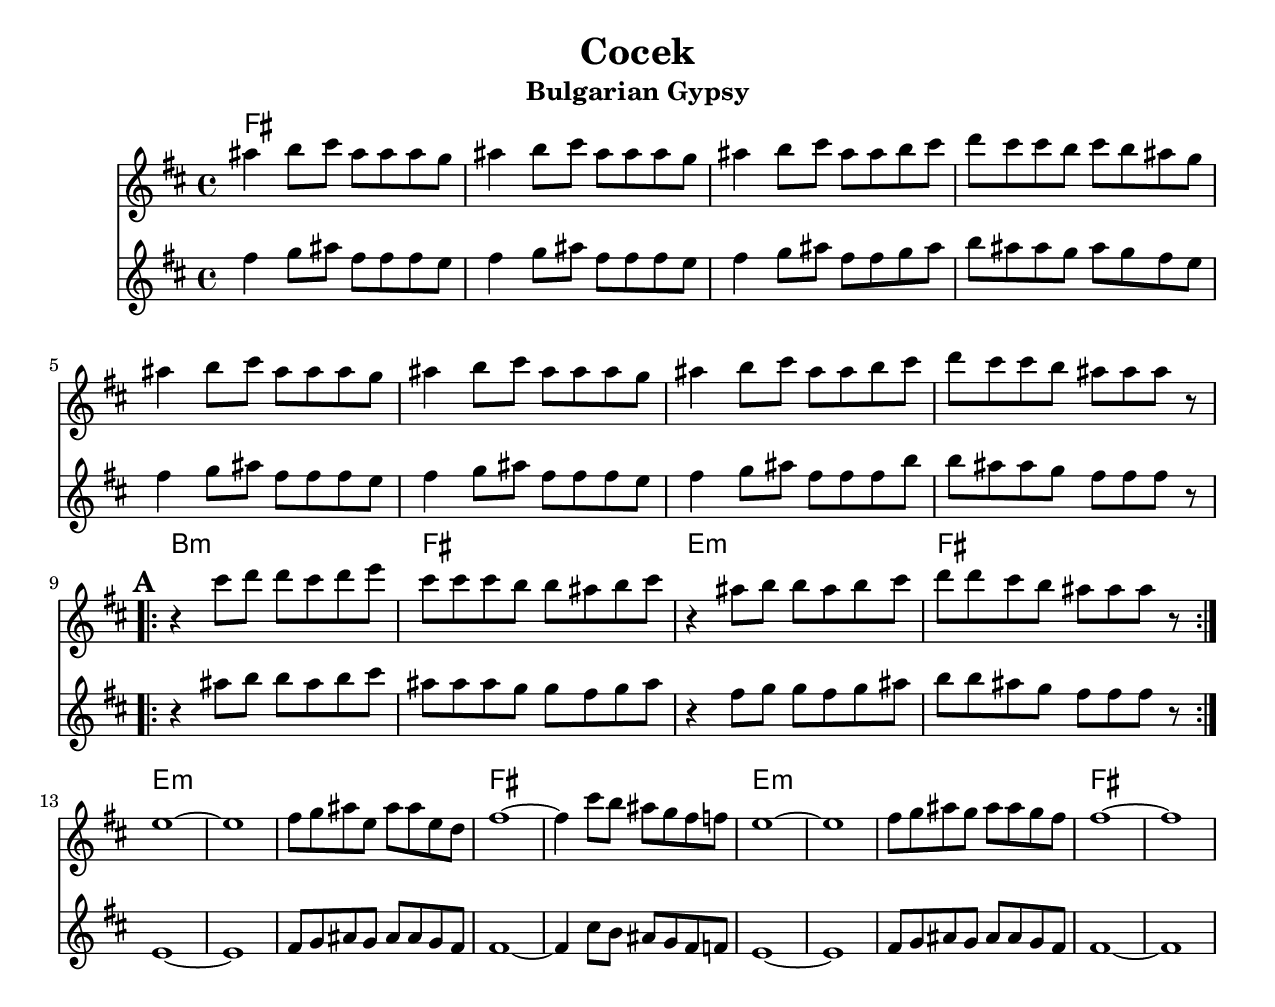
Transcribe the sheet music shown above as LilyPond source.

\version "2.18.0"
\include "english.ly"

\paper{
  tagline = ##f
  print-all-headers = ##t
  #(set-paper-size "letter")
}
date = #(strftime "%d-%m-%Y" (localtime (current-time)))

%\markup{ \italic{ " Updated " \date  }  }

%\markup{ (Bottom Line) }
setup = \relative c''' {
  \clef treble

  \key b \minor
  \time 4/4
  \set Score.markFormatter = #format-mark-box-alphabet
}

primas =  \relative c'''{
  \clef treble
  \key b\minor
  \time 4/4
  \set Score.markFormatter = #format-mark-box-alphabet

  as4 b8 cs as as as g
  as4 b8 cs as as as g
  as4 b8 cs as as b cs
  d8 cs cs b cs b as g|

  as4 b8 cs as as as g
  as4 b8 cs as as as g
  as4 b8 cs as as b cs
  d8 cs cs b as8 as as r
  \break

  \repeat volta 2{
  \mark \default
    r4   cs8 d d cs d e
    cs8 cs cs b b as b cs
    r4 as8 b b as b cs
    d8 d cs b as as as r|
    \break
  }
  e1 ~ 
  e1
  fs8 g as e as as e d
  fs1 ~

  fs4 cs'8 b as g fs f
  e1 ~
  e1
  fs8 g as g as as g fs
  fs1~
  fs1

}

secund = \relative c'' {
  \clef treble

  \key b \minor
  \time 4/4
  \set Score.markFormatter = #format-mark-box-alphabet
  %\partial 16*3 a16 d f   %lead in notes


  fs4  g8 as fs fs fs e
  fs4  g8 as fs fs fs e
  fs4 g8 as fs fs g as
  b8 as as g as g fs e

  fs4  g8 as fs fs fs e
  fs4 g8 as fs fs fs e
  fs4 g8 as fs fs fs b
  b8 as as g fs fs fs r

  \repeat volta 2{
  \mark \default
    r4 as8   b b as b cs
    as8 as as g g fs g as|
    r4 fs8 g g fs g as
    b8 b as g fs fs fs r|

  }

  e,1 ~
  e1
  fs8 g as g as as g fs
  fs1 ~

  fs4 cs'8 b as g fs f
  e1 ~
  e1
  fs8 g as g as as g fs
  fs1~
  fs1

}
%************************Lyrics Block****************
%\addlyrics{ Doe a deer }

harmonies = \chordmode {
  fs1*8
  b1:m
  fs1
  e1:m
  fs1
  %b
  e1*3:m

  fs1*2
  e1*3:m

  fs1
}

\score {
  <<
    \new ChordNames {
      \set chordChanges = ##t
      \harmonies
    }
    \new Staff \primas
    \new Staff  \secund
    %\new Staff \transpose c c' \secund
  >>
  \header{
    title= "Cocek"
    subtitle="Bulgarian Gypsy"
    arranger= ""
  }
  \layout{indent = 1.0\cm}
  \midi{
    \tempo 4 = 120
  }
}
